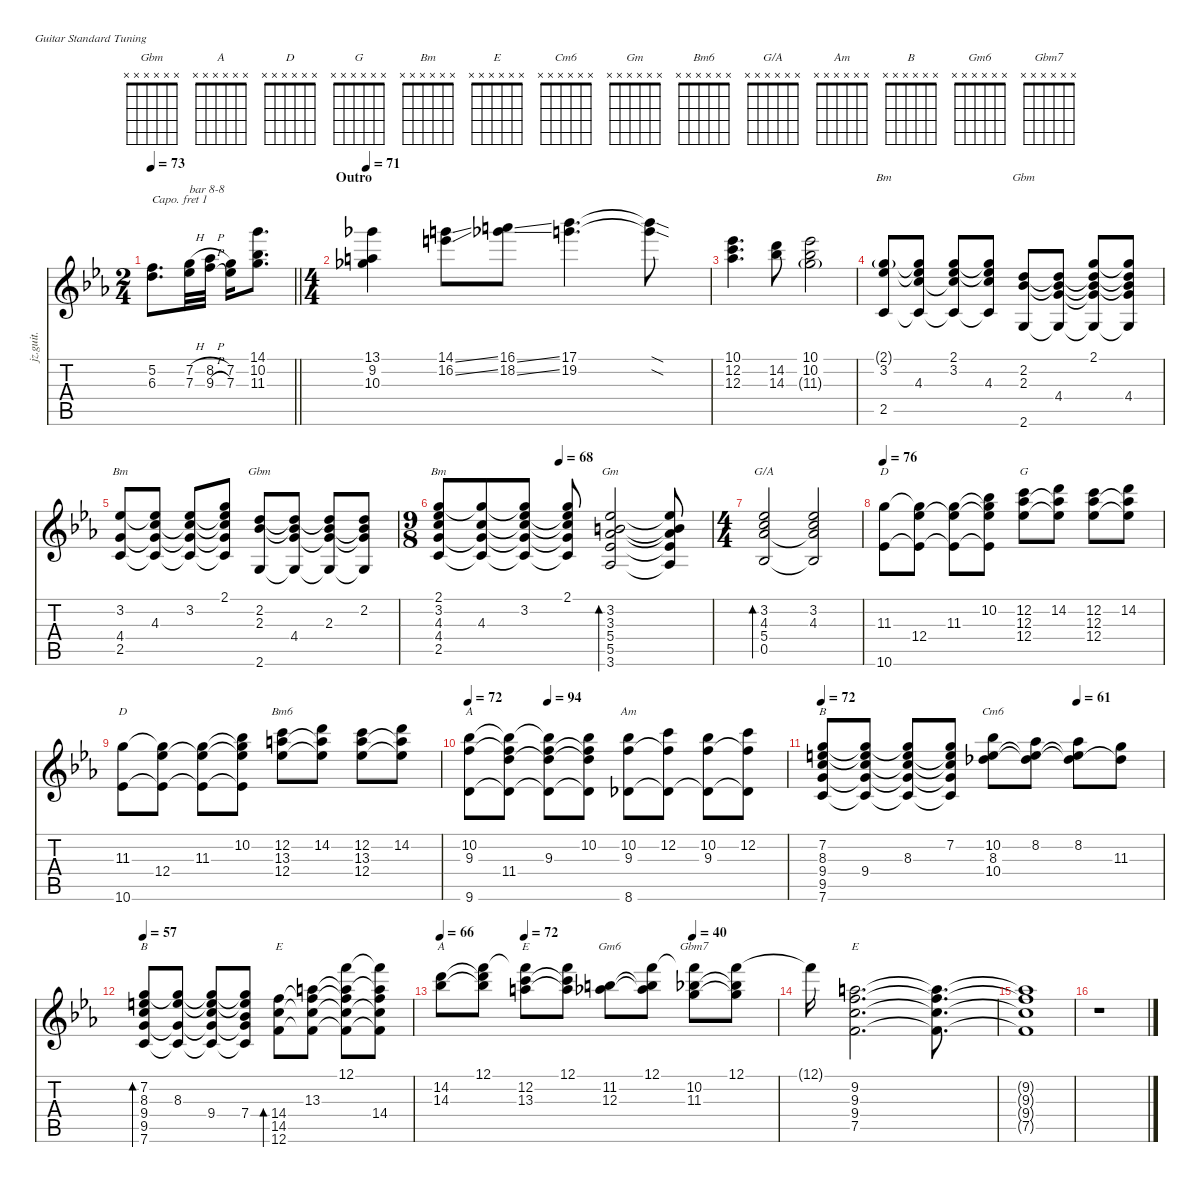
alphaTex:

\defaultSystemsLayout 4
\hideDynamics
\bracketExtendMode nobrackets
\otherSystemsTrackNameOrientation horizontal
\track ("Piano Gtr Adapt (mute if listening mix)" "jz.guit.") {mute instrument electricguitarjazz}
\staff {score tabs}
\capo 1
\tuning (E4 B3 G3 D3 A2 E2)
\chord ("Gbm" x x x x x x)
\chord ("A" x x x x x x)
\chord ("D" x x x x x x)
\chord ("G" x x x x x x)
\chord ("Bm" x x x x x x)
\chord ("E" x x x x x x)
\chord ("Cm6" x x x x x x)
\chord ("Gm" x x x x x x)
\chord ("Bm6" x x x x x x)
\chord ("G/A" x x x x x x)
\chord ("Am" x x x x x x)
\chord ("B" x x x x x x)
\chord ("Gm6" x x x x x x)
\chord ("Gbm7" x x x x x x)
\ts (2 4)
\beaming (8 2 2 2 2)
\tempo 73
\clef g2
\barLineRight lightlight
\ks eb
(5.2{acc forcenatural} 6.3{acc forcenatural}).8{d dy mf beam Down} (7.2{h acc forcenatural} 7.3{acc b}).32{txt "bar 8-8" beam Down} (8.2{h acc b} 9.3{h acc forcenatural}).32{beam Down} (7.2{acc forcenatural} 7.3{acc b}).16{beam Down} (14.1{acc forcenatural} 10.2{acc b} 11.3{acc forcenatural}).8{d beam Down} |
\ts (4 4)
\beaming (8 2 2 2 2)
\section ("" "Outro")
\tempo 71
(13.1{acc b} 9.2{acc forcenatural} 10.3{acc b}).4{beam Down} (14.1{ss acc forcenatural} 16.2{ss acc forcenatural}).8{beam Down} (16.1{ss acc forcenatural} 18.2{ss acc b}).8{beam Down} (17.1{acc b} 19.2{acc forcenatural}).4{d beam Down} (17.1{sod t acc b} 19.2{sod t acc forcenatural}).8{dy f beam Down} |
(10.1{acc b} 12.2{acc forcenatural} 12.3{acc b}).4{d dy mf beam Down} (14.2{acc forcenatural} 14.3{acc b}).8{beam Down} (10.1{acc b} 10.2{acc b} 11.3{g acc forcenatural}).2{beam Down} |
(2.1{g acc forcenatural} 3.2{acc b} 2.5{acc forcenatural}).8{ch "Bm" instrument electricguitarjazz beam Up} (2.1{t acc forcenatural} 3.2{t acc b} 4.3{acc forcenatural} 2.5{t acc forcenatural}).8{dy f beam Up} (2.1{acc forcenatural} 3.2{acc b} 4.3{t acc forcenatural} 2.5{t acc forcenatural}).8{dy mf beam Up} (2.1{t acc forcenatural} 3.2{t acc b} 4.3{acc forcenatural} 2.5{t acc forcenatural}).8{dy f beam Up} (2.2{acc forcenatural} 2.3{acc b} 2.6{acc forcenatural}).8{ch "Gbm" dy mf beam Up} (4.4{acc forcenatural} 2.2{t acc forcenatural} 2.3{t acc b} 2.6{t acc forcenatural}).8{beam Up} (2.1{acc forcenatural} 4.4{t acc forcenatural} 2.2{t acc forcenatural} 2.3{t acc b} 2.6{t acc forcenatural}).8{beam Up} (2.1{t acc forcenatural} 2.2{t acc forcenatural} 2.3{t acc b} 4.4{acc forcenatural} 2.6{t acc forcenatural}).8{dy f beam Up} |
(3.2{acc b} 4.4{acc forcenatural} 2.5{acc forcenatural}).8{ch "Bm" dy mf beam Up} (3.2{t acc b} 4.3{acc forcenatural} 4.4{t acc forcenatural} 2.5{t acc forcenatural}).8{dy f beam Up} (3.2{acc b} 4.3{t acc forcenatural} 4.4{t acc forcenatural} 2.5{t acc forcenatural}).8{dy mf beam Up} (2.1{acc forcenatural} 3.2{t acc b} 4.3{t acc forcenatural} 4.4{t acc forcenatural} 2.5{t acc forcenatural}).8{beam Up} (2.2{acc forcenatural} 2.3{acc b} 2.6{acc forcenatural}).8{ch "Gbm" beam Up} (2.3{t acc b} 4.4{acc forcenatural} 2.2{t acc forcenatural} 2.6{t acc forcenatural}).8{dy f beam Up} (2.2{t acc forcenatural} 2.3{acc b} 4.4{t acc forcenatural} 2.6{t acc forcenatural}).8{beam Up} (2.2{acc forcenatural} 2.3{t acc b} 4.4{t acc forcenatural} 2.6{t acc forcenatural}).8{dy mf beam Up} |
\ts (9 8)
\beaming (8 3 3 3)
\tempo (68 0.444444)
(2.1{acc forcenatural} 3.2{acc b} 4.3{acc forcenatural} 4.4{acc forcenatural} 2.5{acc forcenatural}).8{ch "Bm" beam Up} (4.3{acc forcenatural} 2.1{t acc forcenatural} 4.4{t acc forcenatural} 2.5{t acc forcenatural}).8{beam Up} (2.1{t acc forcenatural} 3.2{acc b} 4.3{t acc forcenatural} 4.4{t acc forcenatural} 2.5{t acc forcenatural}).8{dy f beam Up} (2.1{acc forcenatural} 3.2{t acc b} 4.3{t acc forcenatural} 4.4{t acc forcenatural} 2.5{t acc forcenatural}).8{dy mf beam Up} (3.2{acc b} 3.3{acc forcenatural} 5.4{acc b} 5.5{acc b} 3.6{acc b}).2{bd 240 ch "Gm" beam Up} (3.2{t acc b} 3.3{t acc forcenatural} 5.4{t acc b} 5.5{t acc b} 3.6{t acc b}).8{dy f beam Up} |
\ts (4 4)
\beaming (8 2 2 2 2)
(3.2{acc b} 4.3{acc forcenatural} 5.4{acc b} 0.5{acc b}).2{bd 120 ch "G/A" dy mf beam Up} (3.2{acc b} 4.3{acc forcenatural} 5.4{t acc b} 0.5{t acc b}).2{beam Up} |
\tempo 76
(11.3{acc forcenatural} 10.6{acc b}).8{ch "D" beam Down} (11.3{t acc forcenatural} 12.4{acc b} 10.6{t acc b}).8{dy f beam Down} (11.3{acc forcenatural} 12.4{t acc b} 10.6{t acc b}).8{dy mf beam Down} (10.2{acc b} 11.3{t acc forcenatural} 12.4{t acc b} 10.6{t acc b}).8{beam Down} (12.2{acc forcenatural} 12.3{acc b} 12.4{acc b}).8{ch "G" beam Down} (14.2{acc forcenatural} 12.3{t acc b} 12.4{t acc b}).8{beam Down} (12.2{acc forcenatural} 12.3{acc b} 12.4{acc b}).8{beam Down} (14.2{acc forcenatural} 12.3{t acc b} 12.4{t acc b}).8{beam Down} |
(11.3{acc forcenatural} 10.6{acc b}).8{ch "D" beam Down} (11.3{t acc forcenatural} 12.4{acc b} 10.6{t acc b}).8{dy f beam Down} (11.3{acc forcenatural} 12.4{t acc b} 10.6{t acc b}).8{dy mf beam Down} (10.2{acc b} 11.3{t acc forcenatural} 12.4{t acc b} 10.6{t acc b}).8{beam Down} (12.2{acc forcenatural} 13.3{acc forcenatural} 12.4{acc b}).8{ch "Bm6" beam Down} (14.2{acc forcenatural} 13.3{t acc forcenatural} 12.4{t acc b}).8{beam Down} (12.2{acc forcenatural} 13.3{acc forcenatural} 12.4{acc b}).8{beam Down} (14.2{acc forcenatural} 13.3{t acc forcenatural} 12.4{t acc b}).8{beam Down} |
\tempo 72
\tempo (94 0.25)
(10.2{acc b} 9.3{acc forcenatural} 9.6{acc forcenatural}).8{ch "A" beam Down} (9.3{t acc forcenatural} 11.4{acc forcenatural} 10.2{t acc b} 9.6{t acc forcenatural}).8{dy f beam Down} (10.2{t acc b} 9.3{acc forcenatural} 11.4{t acc forcenatural} 9.6{t acc forcenatural}).8{beam Down} (10.2{acc b} 9.3{t acc forcenatural} 11.4{t acc forcenatural} 9.6{t acc forcenatural}).8{dy mf beam Down} (10.2{acc b} 9.3{acc forcenatural} 8.6{acc b}).8{ch "Am" beam Down} (12.2{acc forcenatural} 9.3{t acc forcenatural} 8.6{t acc b}).8{beam Down} (10.2{acc b} 9.3{acc forcenatural} 8.6{t acc b}).8{beam Down} (12.2{acc forcenatural} 9.3{t acc forcenatural} 8.6{t acc b}).8{beam Down} |
\tempo 72
\tempo (61 0.75)
(7.2{acc forcenatural} 8.3{acc forcenatural} 9.4{acc forcenatural} 9.5{acc forcenatural} 7.6{acc forcenatural}).8{ch "B" beam Up} (8.3{t acc forcenatural} 9.4{acc forcenatural} 7.2{t acc forcenatural} 9.5{t acc forcenatural} 7.6{t acc forcenatural}).8{dy f beam Up} (7.2{t acc forcenatural} 8.3{acc forcenatural} 9.4{t acc forcenatural} 9.5{t acc forcenatural} 7.6{t acc forcenatural}).8{beam Up} (7.2{acc forcenatural} 8.3{t acc forcenatural} 9.4{t acc forcenatural} 9.5{t acc forcenatural} 7.6{t acc forcenatural}).8{dy mf beam Up} (10.2{acc b} 8.3{acc forcenatural} 10.4{acc b}).8{ch "Cm6" beam Down} (8.2{acc b} 8.3{t acc forcenatural} 10.4{t acc b}).8{beam Down} (8.2{acc b} 8.3{t acc forcenatural} 10.4{t acc b}).8{beam Down} (11.3{acc forcenatural} 10.4{t acc b}).8{beam Down} |
\tempo 57
(7.2{acc forcenatural} 8.3{acc forcenatural} 9.4{acc forcenatural} 9.5{acc forcenatural} 7.6{acc forcenatural}).8{bd 120 ch "B" beam Up} (8.3{acc forcenatural} 7.2{t acc forcenatural} 9.5{t acc forcenatural} 7.6{t acc forcenatural}).8{beam Up} (9.4{acc forcenatural} 7.2{t acc forcenatural} 8.3{t acc forcenatural} 9.5{t acc forcenatural} 7.6{t acc forcenatural}).8{beam Up} (7.2{t acc forcenatural} 8.3{t acc forcenatural} 7.4{acc b} 9.5{t acc forcenatural} 7.6{t acc forcenatural}).8{dy f beam Up} (14.4{acc forcenatural} 14.5{acc forcenatural} 12.6{acc forcenatural}).8{bd 120 ch "E" dy mf beam Down} (13.3{acc forcenatural} 14.4{t acc forcenatural} 14.5{t acc forcenatural} 12.6{t acc forcenatural}).8{beam Down} (12.1{acc forcenatural} 14.4{t acc forcenatural} 13.3{t acc forcenatural} 14.5{t acc forcenatural} 12.6{t acc forcenatural}).8{beam Down} (12.1{t acc forcenatural} 13.3{t acc forcenatural} 14.4{acc forcenatural} 14.5{t acc forcenatural} 12.6{t acc forcenatural}).8{dy f beam Down} |
\tempo 66
\tempo (72 0.25)
\tempo (40 0.75)
(14.2{acc forcenatural} 14.3{acc b}).8{ch "A" dy mf beam Down} (12.1{acc forcenatural} 14.2{t acc forcenatural} 14.3{t acc b}).8{beam Down} (12.1{t acc forcenatural} 12.2{acc forcenatural} 13.3{acc forcenatural}).8{ch "E" dy f beam Down} (12.1{acc forcenatural} 12.2{t acc forcenatural} 13.3{t acc forcenatural}).8{dy mf beam Down} (11.2{acc forcenatural} 12.3{acc b}).8{ch "Gm6" beam Down} (12.1{acc forcenatural} 11.2{t acc forcenatural} 12.3{t acc b}).8{beam Down} (12.1{t acc forcenatural} 10.2{acc b} 11.3{acc forcenatural}).8{ch "Gbm7" dy f beam Down} (12.1{acc forcenatural} 10.2{t acc b} 11.3{t acc forcenatural}).8{dy mf beam Down} |
12.1{t acc forcenatural}.16{dy f beam Down} (9.2{acc forcenatural} 9.3{acc forcenatural} 9.4{acc forcenatural} 7.5{acc forcenatural}).2{d ch "E" dy mf beam Down} (9.2{t acc forcenatural} 9.3{t acc forcenatural} 9.4{t acc forcenatural} 7.5{t acc forcenatural}).8{d dy f beam Down} |
(9.2{t acc forcenatural} 9.3{t acc forcenatural} 9.4{t acc forcenatural} 7.5{t acc forcenatural}).1{beam Down} |
r.1{beam Down}
